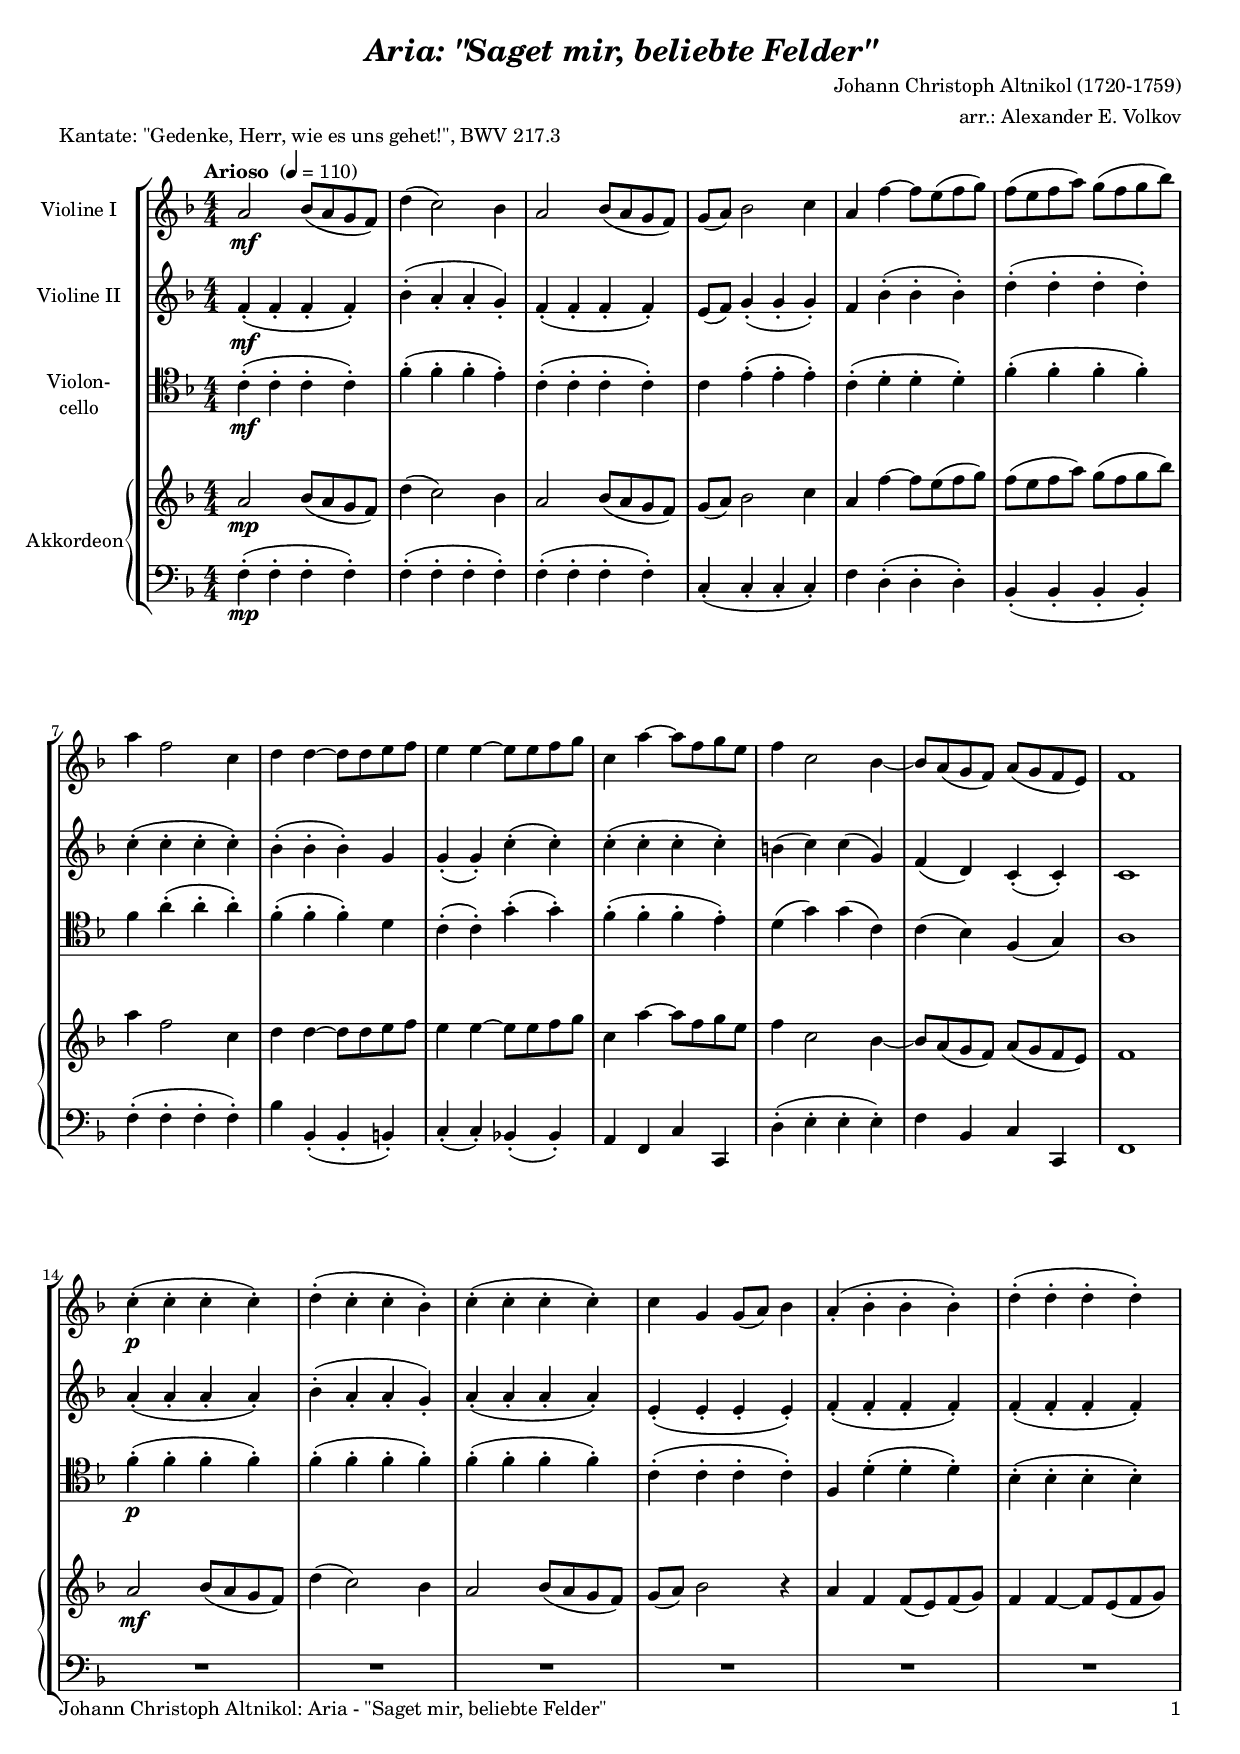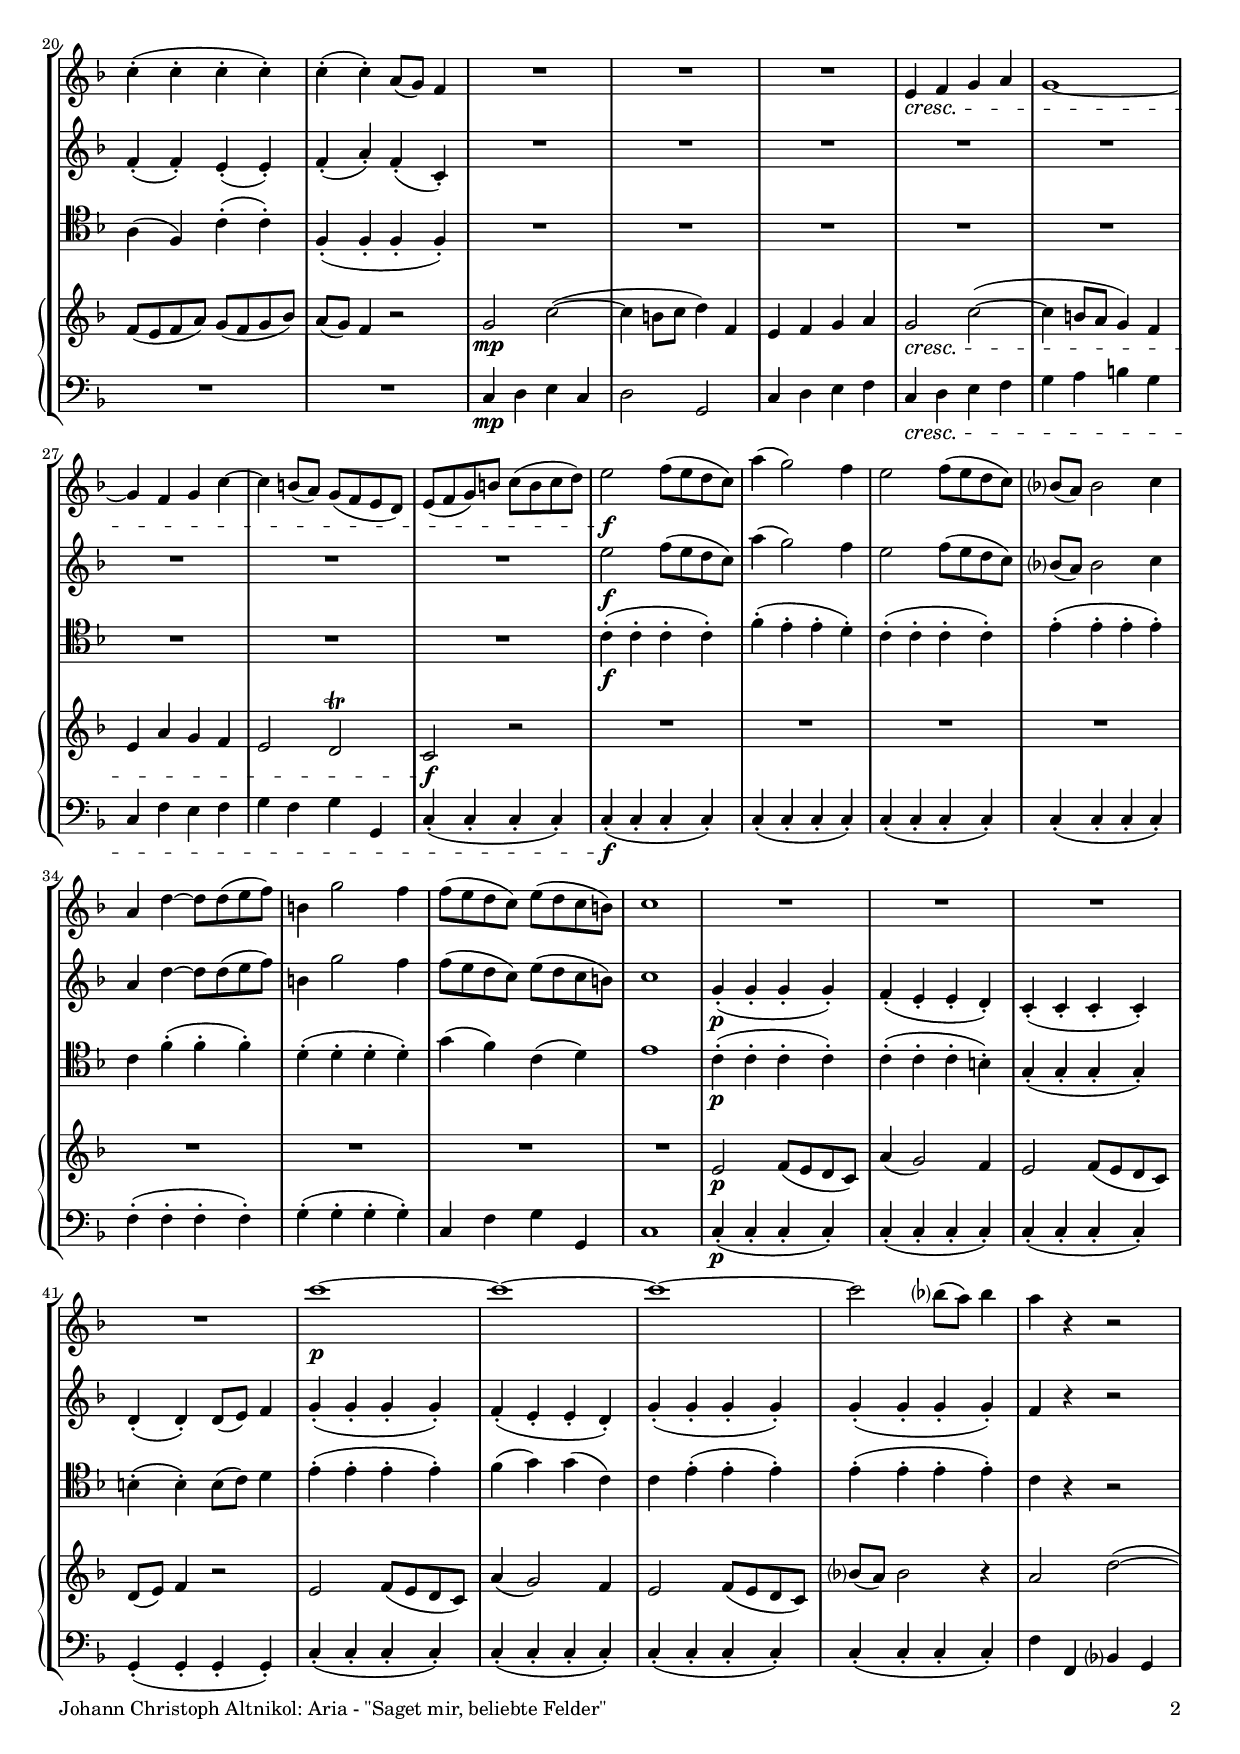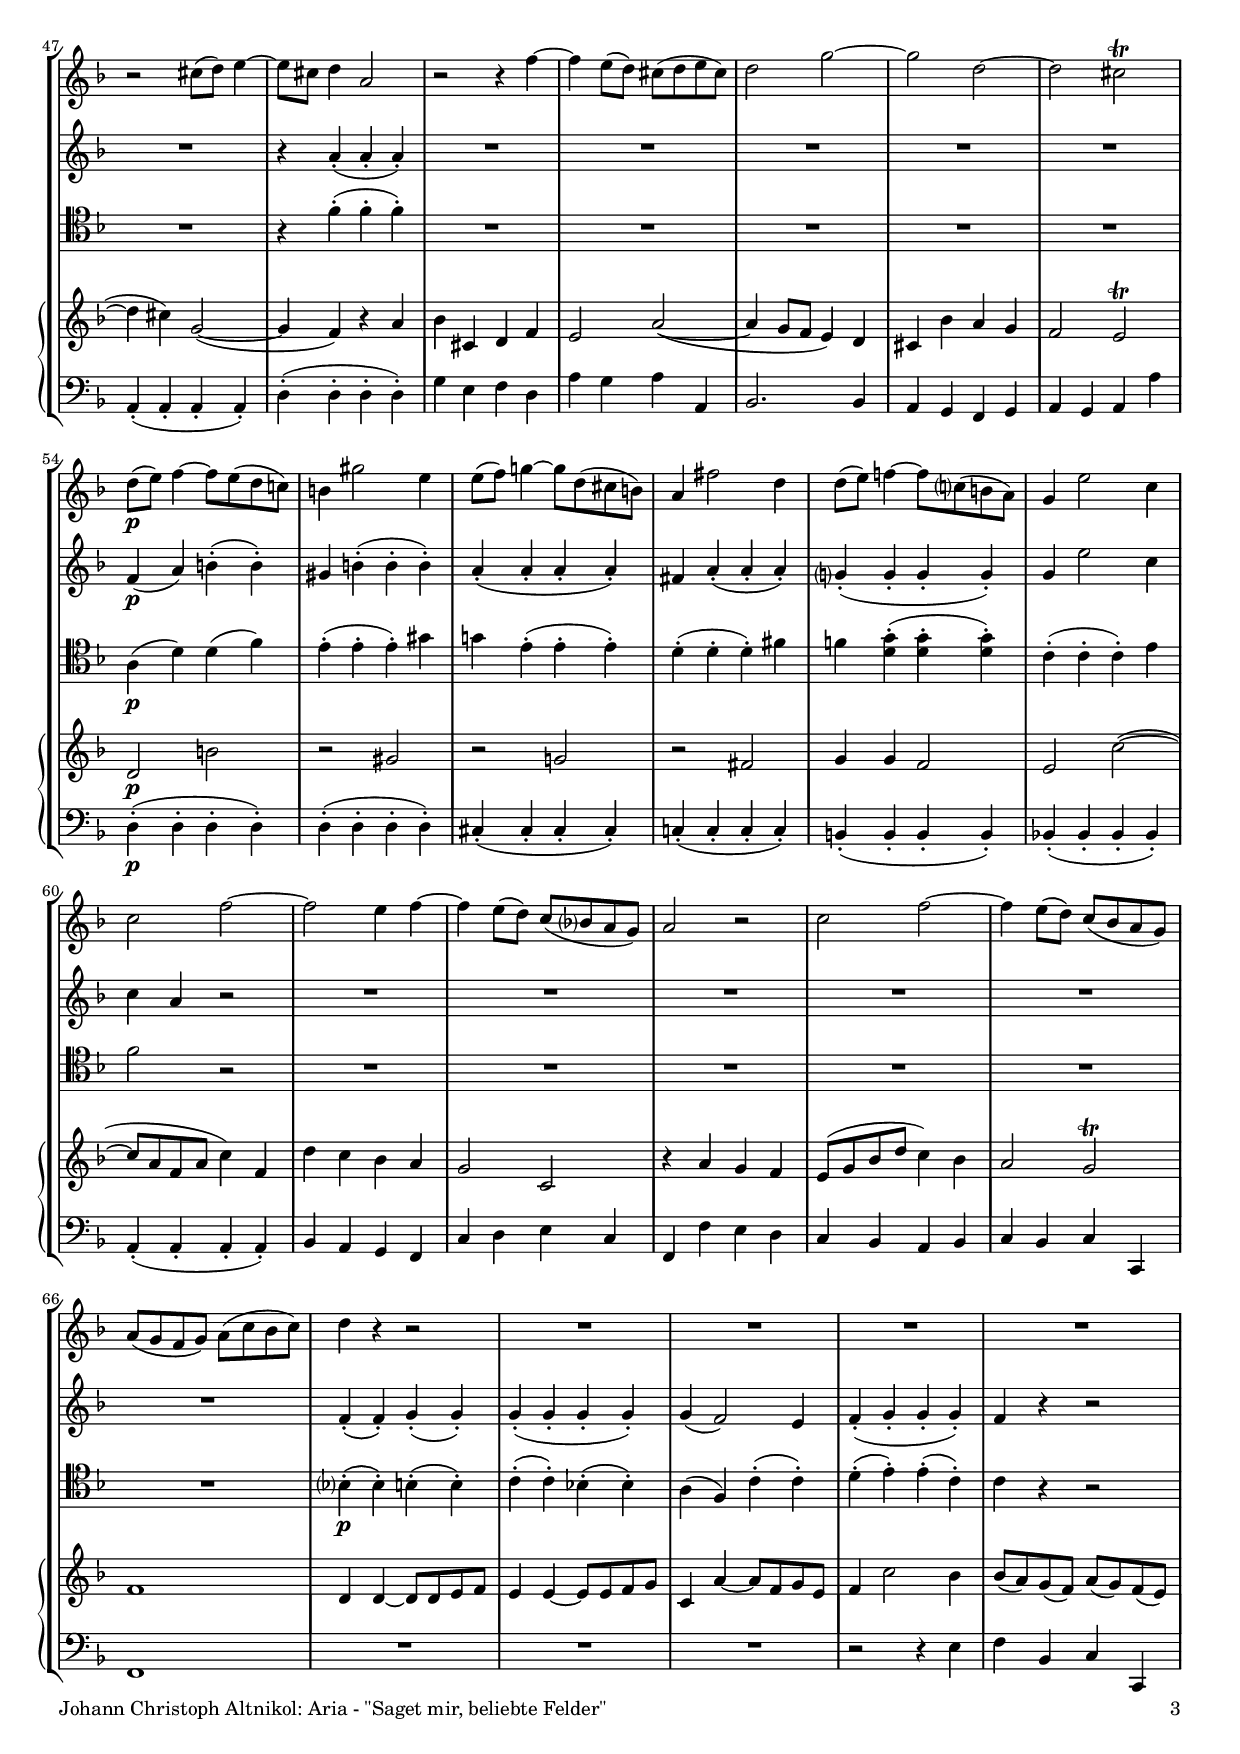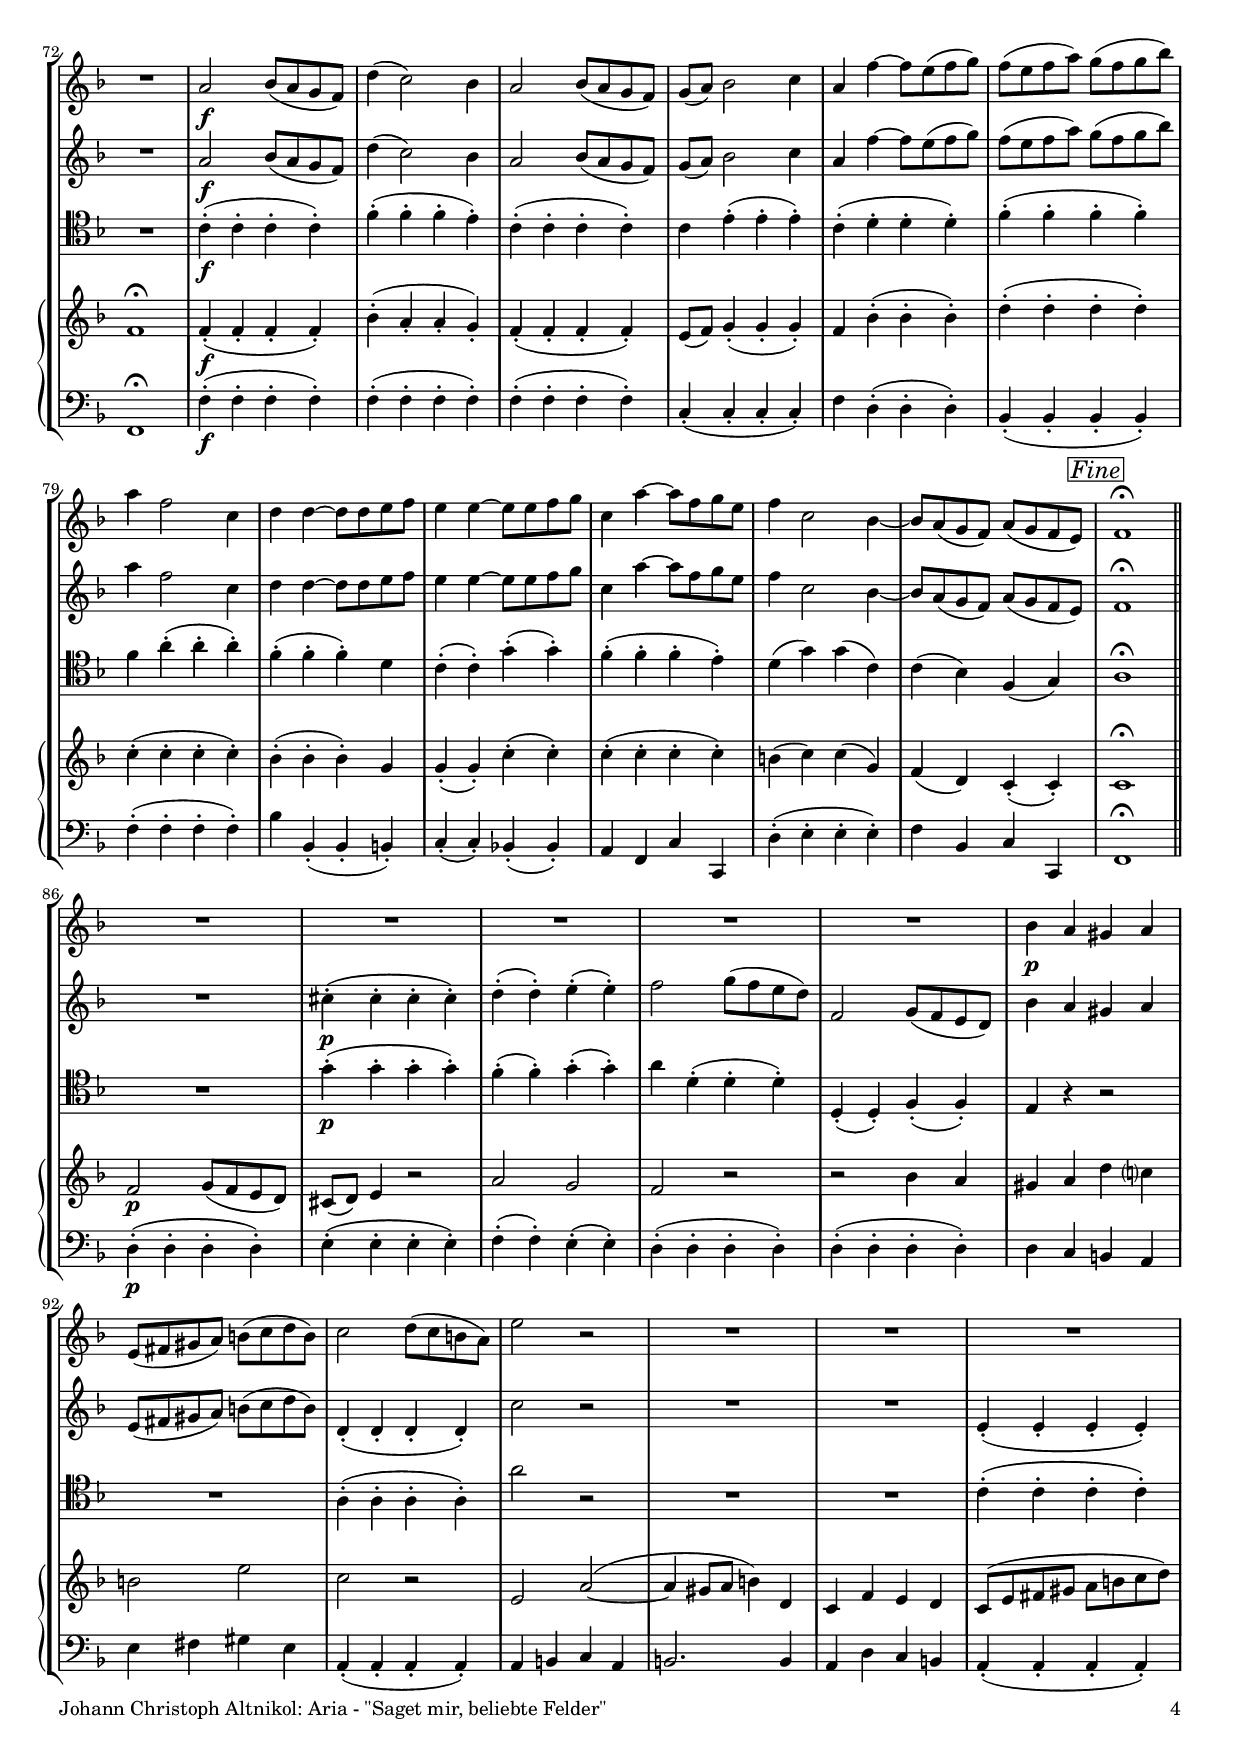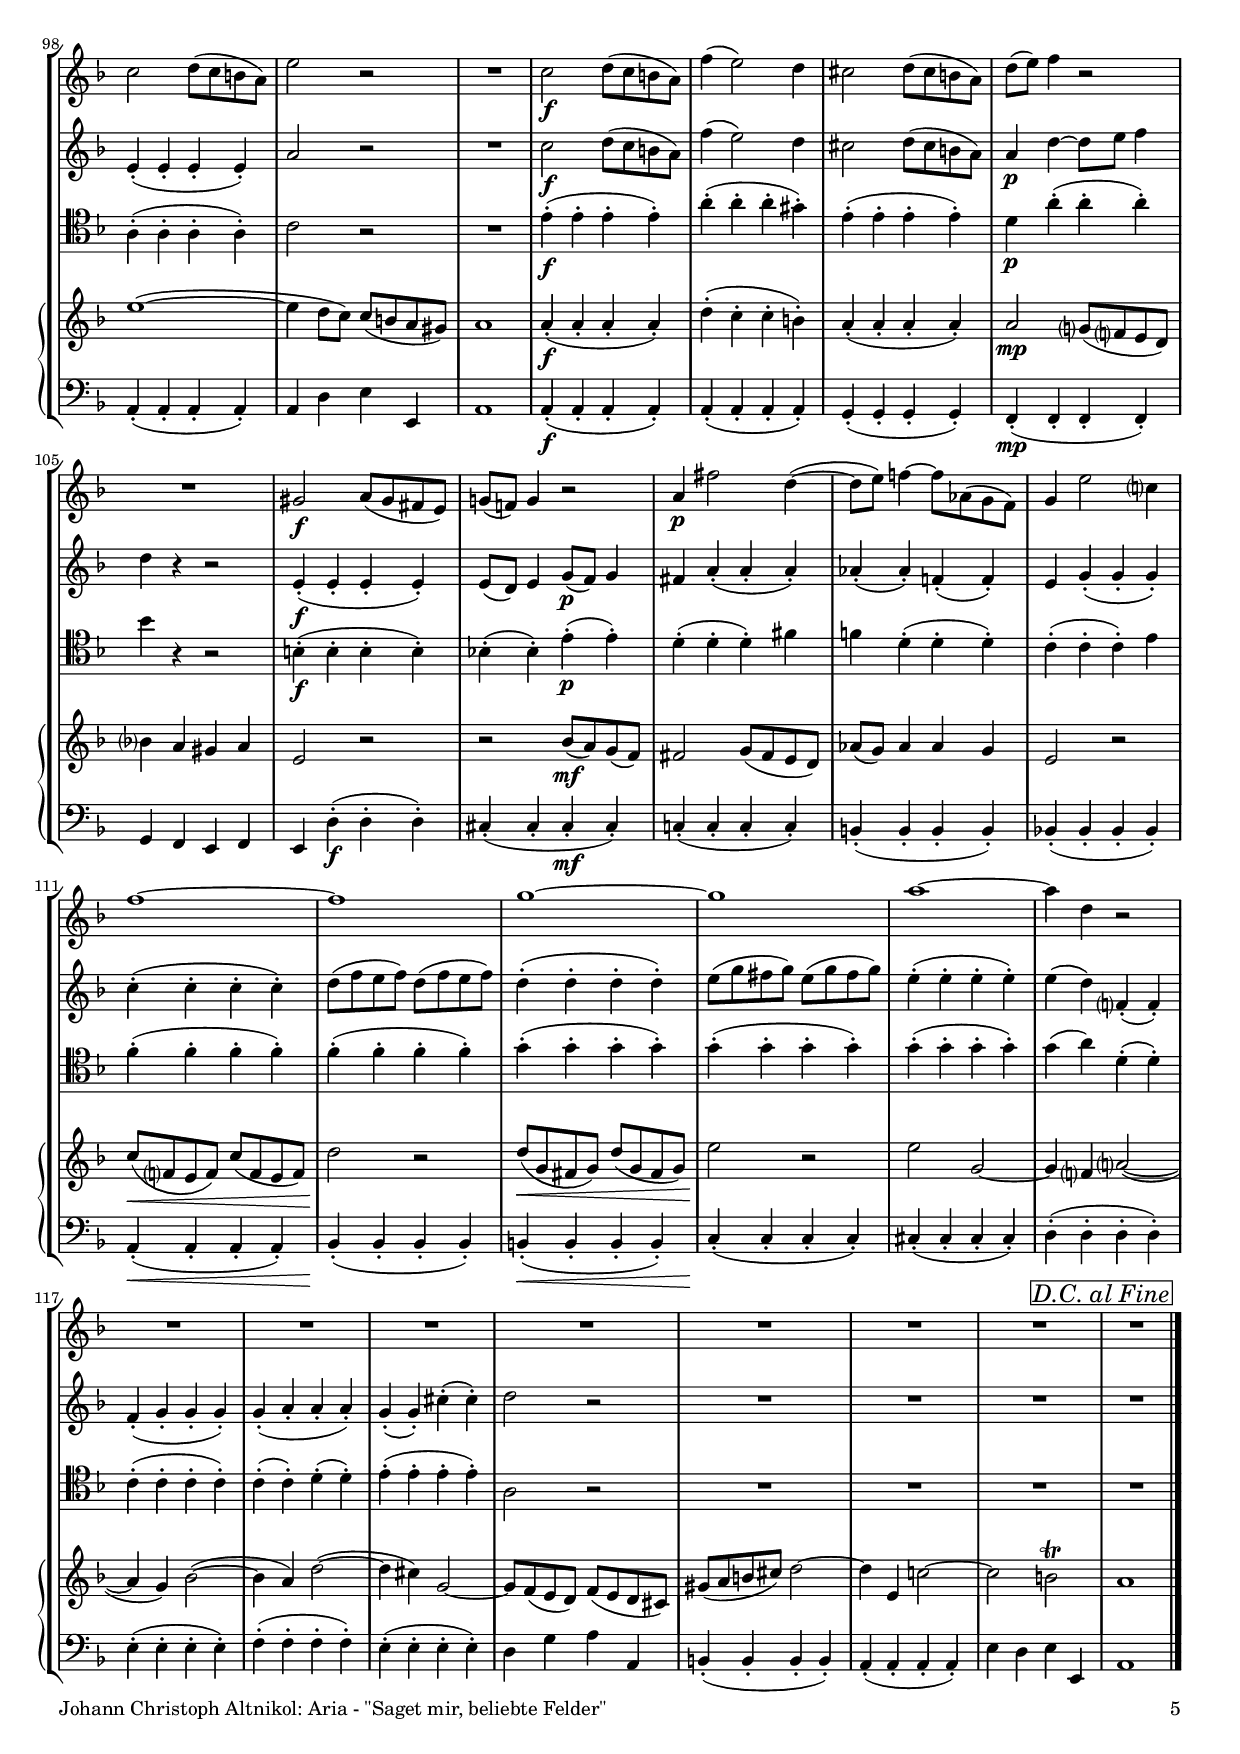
\version "2.24.4"
\include "deutsch.ly"

#(set-global-staff-size 17)

\header {
  title     = \markup \bold \italic "Aria: \"Saget mir, beliebte Felder\""
  composer  = "Johann Christoph Altnikol (1720-1759)"
  arranger  = "arr.: Alexander E. Volkov"
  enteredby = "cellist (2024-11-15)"
  piece     = "Kantate: \"Gedenke, Herr, wie es uns gehet!\", BWV 217.3"
}

voiceconsts = {
  \key f \major
  \time 4/4
  \numericTimeSignature
  \compressEmptyMeasures
% Set default beaming for all staves
%  \set Timing.beamExceptions = #'()
%  \set Timing.baseMoment     = #(ly:make-moment 1 4)
%  \set Timing.beatStructure  = #'(1 1 1)
  \tempo "Arioso " 4=110
}

mipz = "pizzicato strings"
mivl = "violin"
miba = "cello"
% mikl = "bright acoustic"
% mikl = "church organ"
mikl = "concertina"

dcaf = \mark \markup \box \italic "D.C. al Fine"
fine = \mark \markup \box \italic "Fine"

va = \relative c'' {
  \voiceconsts

  a2\mf b8( a g f)
  d'4( c2) b4
  a2 b8( a g f)
  g( a) b2 c4
  a f'~ f8 e( f g)
  f( e f a) g( f g b)
  a4 f2 c4

  d d~ d8 d e f
  e4 e~ e8 e f g
  c,4 a'~ a8 f g e
  f4 c2 b4~
  b8 a( g f) a( g f e)
  f1
  c'4(-.\p c-. c-. c)-.
  d(-. c-. c-. b)-.
  c(-. c-. c-. c)-.

  c g g8( a) b4
  a4(-. b-. b-. b)-.
  d-.( d-. d-. d)-.
  c(-. c-. c-. c)-.
  c(-. c)-. a8( g) f4
  R1*3

  e4\cresc f g a
  g1~
  g4 f g c~
  c h8( a) g( f e d)
  e( f g) h c( h c d)
  e2\f f8( e d c)
  a'4( g2) f4
  e2 f8( e d c)

  b?( a) b2 c4
  a d~ d8 d( e f)
  h,4 g'2 f4
  f8( e d c) e( d c h)
  c1
  R1*4

  c'1~\p
  c~
  c~
  c2 b?8( a) b4
  a r r2
  r cis,8( d) e4~
  e8 cis d4 a2
  r r4 f'~

  f e8( d) cis( d e cis)
  d2 g~
  g d~
  d cis\trill
  d8(\p e) f4~ f8 e( d c!)
  h4 gis'2 e4
  e8( f) g!4~ g8 d( cis h)
  a4 fis'2 d4

  d8( e) f!4~ f8 c?( h a)
  g4 e'2 c4
  c2 f~
  f e4 f~
  f e8( d) c( b? a g)
  a2 r
  c f~
  f4 e8( d) c( b a g)

  a( g f g) a( c b c)
  d4 r r2
  R1*5
  a2\f b8( a g f)
  d'4( c2) b4
  a2 b8( a g f)
  g( a) b2 c4
  a f'~ f8 e( f g)
  f( e f a) g( f g b)
  a4 f2 c4
  d d~ d8 d e f
  e4 e~ e8 e f g
  c,4 a'~ a8 f g e
  f4 c2 b4~

  b8 a( g f) a( g f e) \fine
  f1\fermata \bar "||"
  R1*5
  b4\p a gis a
  e8( fis gis a) h( c d h)
  c2 d8( c h a)
  e'2 r
  R1*3
  c2 d8( c h a)
  e'2 r

  R1
  c2\f d8( c h a)
  f'4( e2) d4
  cis2 d8( cis h a)
  d( e) f4 r2
  R1
  gis,2\f a8( gis fis e)
  g!( f!) g4 r2

  a4\p fis'2 d4(~
  d8 e) f!4~ f8 as,( g f)
  g4 e'2 c?4
  f1~
  f
  g~
  g
  a~

  a4 d, r2
  R1*7 \dcaf
  R1 \bar "|."
}

vb = \relative c' {
  \voiceconsts

  f4(-.\mf f-. f-. f)-.
  b(-. a-. a-. g)-.
  f(-. f-. f-. f)-.
  e8( f) g4(-. g-. g)-.
  f b(-. b-. b)-.
  d(-. d-. d-. d)-.
  c(-. c-. c-. c)-.

  b(-. b-. b)-. g
  g(-. g)-. c(-. c)-.
  c(-. c-. c-. c)-.
  h( c) c( g)
  f( d) c(-. c)-.
  c1
  a'4(-. a-. a-. a)-.
  b(-. a-. a-. g)-.
  a(-. a-. a-. a)-.

  e(-. e-. e-. e)-.
  f(-. f-. f-. f)-.
  f(-. f-. f-. f)-.
  f(-. f)-. e(-. e)-.
  f(-. a)-. f(-. c)-.
  R1*8

  e'2\f f8( e d c)
  a'4( g2) f4
  e2 f8( e d c)

  b?( a) b2 c4
  a d~ d8 d( e f)
  h,4 g'2 f4
  f8( e d c) e( d c h)
  c1
  g4(-.\p g-. g-. g)-.
  f(-. e-. e-. d)-.
  c(-. c-. c-. c)-.
  d(-. d)-. d8( e) f4

  g(-. g-. g-. g)-.
  f(-. e-. e-. d)-.
  g(-. g-. g-. g)-.
  g(-. g-. g-. g)-.
  f r r2
  R1
  r4 a(-. a-. a)-.
  R1*5
  f4(\p a) h(-. h)-.
  gis h(-. h-. h)-.
  a(-. a-. a-. a)-.
  fis a(-. a-. a)-.

  g?(-. g-. g-. g)-.
  g e'2 c4
  c a r2
  R1*6
  f4(-. f)-. g(-. g)-.
  g(-. g-. g-. g)-.
  g( f2) e4
  f(-. g-. g-. g)-.
  f r r2
  R1
  a2\f b8( a g f)
  d'4( c2) b4
  a2 b8( a g f)
  g( a) b2 c4
  a f'~ f8 e( f g)
  f( e f a) g( f g b)
  a4 f2 c4
  d d~ d8 d e f
  e4 e~ e8 e f g
  c,4 a'~ a8 f g e
  f4 c2 b4~

  b8 a( g f) a( g f e) \fine
  f1\fermata \bar "||"
  R
  cis'4(-.\p cis-. cis-. cis)-.
  d(-. d)-. e(-. e)-.
  f2 g8( f e d)
  f,2 g8( f e d)
  b'4 a gis a

  e8( fis gis a) h( c d h)
  d,4(-. d-. d-. d)-.
  c'2 r
  R1*2
  e,4(-. e-. e-. e)-.
  e(-. e-. e-. e)-.
  a2 r

  R1
  c2\f d8( c h a)
  f'4( e2) d4
  cis2 d8( cis h a)
  a4\p d~ d8 e f4
  d r r2
  e,4(-.\f e-. e-. e)-.
  e8( d) e4 g8(\p f) g4

  fis a(-. a-. a)-.
  as(-. as)-. f!(-. f)-.
  e g(-. g-. g)-.
  c(-. c-. c-. c)-.
  d8( f e f) d( f e f)
  d4(-. d-. d-. d)-.
  e8( g fis g) e( g fis g)
  e4(-. e-. e-. e)-.

  e( d) f,?(-. f)-.
  f(-. g-. g-. g)-.
  g(-. a-. a-. a)-.
  g(-. g)-. cis(-. cis)-.
  d2 r
  R1*3 \dcaf
  R1 \bar "|."
}

vc = \relative c' {
  \voiceconsts
  \clef "tenor"

  c4(-.\mf c-. c-. c)-.
  f(-. f-. f-. e)-.
  c(-. c-. c-. c)-.
  c e(-. e-. e)-.
  c(-. d-. d-. d)-.
  f(-. f-. f-. f)-.
  f a(-. a-. a)-.

  f(-. f-. f)-. d
  c(-. c)-. g'(-. g)-.
  f(-. f-. f-. e)-.
  d( g) g( c,)
  c( b) f( g)
  a1

  f'4(-.\p f-. f-. f)-.
  f(-. f-. f-. f)-.
  f(-. f-. f-. f)-.

  c(-. c-. c-. c)-.
  f, d'(-. d-. d)-.
  b(-. b-. b-. b)-.
  a( f) c'(-. c)-.
  f,(-. f-. f-. f)-.
  R1*8

  c'4(-.\f c-. c-. c)-.
  f(-. e-. e-. d)-.
  c(-. c-. c-. c)-.

  e(-. e-. e-. e)-.
  c f(-. f-. f)-.
  d(-. d-. d-. d)-.
  g( f) c( d)
  e1
  c4(-.\p c-. c-. c)-.
  c(-. c-. c-. h)-.
  g(-. g-. g-. g)-.
  h(-. h)-. h8( c) d4

  e(-. e-. e-. e)-.
  f( g) g( c,)
  c e(-. e-. e)-.
  e(-. e-. e-. e)-.
  c r r2
  R1
  r4 f(-. f-. f)-.
  R1*5
  a,4(\p d) d( f)
  e(-. e-. e)-. gis
  g! e(-. e-. e)-.
  d(-. d-. d)-. fis

  f! <d g>(-. <d g>-. <d g>)-.
  c(-. c-. c)-. e
  f2 r
  R1*6
  b,?4(-.\p b)-. h(-. h)-.
  c(-. c)-. b!(-. b)-.
  a( f) c'(-. c)-.
  d(-. e)-. e(-. c)-.
  c r r2
  R1
  c4(-.\f c-. c-. c)-.
  f(-. f-. f-. e)-.

  c(-. c-. c-. c)-.
  c e(-. e-. e)-.
  c(-. d-. d-. d)-.
  f(-. f-. f-. f)-.
  f a(-. a-. a)-.
  f(-. f-. f)-. d
  c(-. c)-. g'(-. g)-.
  f(-. f-. f-. e)-.
  d( g) g( c,)

  c( b) f( g) \fine
  a1\fermata \bar "||"
  R
  g'4(-.\p g-. g-. g)-.
  f(-. f)-. g(-. g)-.
  a d,(-. d-. d)-.
  d,(-. d)-. f(-. f)-.
  e4 r r2

  R1
  a4(-. a-. a-. a)-.
  a'2 r
  R1*2
  c,4(-. c-. c-. c)-.
  a(-. a-. a-. a)-.
  c2 r
  R1
  e4(-.\f e-. e-. e)-.
  a(-. a-. a-. gis)-.
  e(-. e-. e-. e)-.
  d\p a'(-. a-. a)-.
  b r r2
  h,4(-.\f h-. h-. h)-.
  b!(-. b)-. e(-.\p e)-.

  d(-. d-. d)-. fis
  f! d(-. d-. d)-.
  c(-. c-. c)-. e
  f(-. f-. f-. f)-.
  f(-. f-. f-. f)-.
  g(-. g-. g-. g)-.
  g(-. g-. g-. g)-.
  g(-. g-. g-. g)-.

  g( a) d,(-. d)-.
  c(-. c-. c-. c)-.
  c(-. c)-. d(-. d)-.
  e(-. e-. e-. e)-.
  a,2 r
  R1*3 \dcaf
  R1 \bar "|."
}

vd = \relative c'' {
  \voiceconsts

  a2\mp b8( a g f)
  d'4( c2) b4
  a2 b8( a g f)
  g( a) b2 c4
  a f'~ f8 e( f g)
  f( e f a) g( f g b)
  a4 f2 c4

  d d~ d8 d e f
  e4 e~ e8 e f g
  c,4 a'~ a8 f g e
  f4 c2 b4~
  b8 a( g f) a( g f e)
  f1
  a2\mf b8( a g f)
  d'4( c2) b4
  a2 b8( a g f)

  g( a) b2 r4
  a f f8( e) f( g)
  f4 f~ f8 e( f g)
  f( e f a) g( f g b)
  a( g) f4 r2
  g\mp c(~
  c4 h8 c d4) f,
  e f g a

  g2\cresc c(~
  c4 h8 a g4) f
  e a g f
  e2 d\trill
  c\f r
  R1*8

  e2\p f8( e d c)
  a'4( g2) f4
  e2 f8( e d c)
  d( e) f4 r2

  e f8( e d c)
  a'4( g2) f4
  e2 f8( e d c)
  b'?( a) b2 r4
  a2 d(~
  d4 cis) g2(~
  g4 f) r a
  b cis, d f

  e2 a(~
  a4 g8 f e4) d
  cis b' a g
  f2 e\trill
  d\p h'
  r gis
  r g!
  r fis
  g4 g f2
  e c'(~
  c8 a f a c4) f,
  d' c b a
  g2 c,
  r4 a' g f
  e8( g b d c4) b
  a2 g\trill

  f1
  d4 d~ d8 d e f
  e4 e~ e8 e f g
  c,4 a'~ a8 f g e
  f4 c'2 b4
  b8( a) g( f) a( g) f( e)
  f1\fermata
  f4(-.\f f-. f-. f)-.
  b(-. a-. a-. g)-.

  f(-. f-. f-. f)-.
  e8( f) g4(-. g-. g)-.
  f b(-. b-. b)-.
  d(-. d-. d-. d)-.
  c(-. c-. c-. c)-.
  b(-. b-. b)-. g
  g(-. g)-. c(-. c)-.
  c(-. c-. c-. c)-.
  h( c) c( g)

  f( d) c(-. c)-. \fine
  c1\fermata \bar "||"
  f2\p g8( f e d)
  cis( d) e4 r2
  a g
  f r
  r b4 a
  gis a d c?

  h2 e
  c r
  e, a(~
  a4 gis8 a h4) d,
  c f e d
  c8( e fis gis a h c d)
  e1(~
  e4 d8 c) c( h a gis)
  a1
  a4(-.\f a-. a-. a)-.
  d(-. c-. c-. h)-.
  a(-. a-. a-. a)-.
  a2\mp g?8( f? e d)
  b'?4 a gis a
  e2 r
  r b'8(\mf a) g( f)

  fis2 g8( fis e d)
  as'( g) as4 as g
  e2 r
  c'8(\< f,? e f) c'( f, e f)
  d'2\! r
  d8(\< g, fis g) d'( g, fis g)
  e'2\! r
  e2 g,~

  g4 f? a?2(~
  a4 g) b2(~
  b4 a) d2(~
  d4 cis) g2~
  g8 f( e d) f( e d cis)
  gis'( a h cis) d2~
  d4 e, c'!2~
  c h\trill \dcaf
  a1 \bar "|."
}

ve = \relative c {
  \voiceconsts
  \clef "bass"
  
  f4(-.\mp f-. f-. f)-.
  f(-. f-. f-. f)-.
  f(-. f-. f-. f)-.
  c(-. c-. c-. c)-.
  f d(-. d-. d)-.
  b(-. b-. b-. b)-.
  f'(-. f-. f-. f)-.

  b b,(-. b-. h)-.
  c(-. c)-. b!(-. b)-.
  a f c' c,
  d'(-. e-. e-. e)-.
  f b, c c,
  f1
  R1*8
  c'4\mp d e c
  d2 g,
  c4 d e f

  c\cresc d e f
  g a h g
  c, f e f
  g f g g,
  c(-. c-. c-. c)-.
  c(-.\f c-. c-. c)-.
  c(-. c-. c-. c)-.
  c(-. c-. c-. c)-.

  c(-. c-. c-. c)-.
  f(-. f-. f-. f)-.
  g(-. g-. g-. g)-.
  c, f g g,
  c1
  c4(-.\p c-. c-. c)-.
  c(-. c-. c-. c)-.
  c(-. c-. c-. c)-.
  g(-. g-. g-. g)-.

  c(-. c-. c-. c)-.
  c(-. c-. c-. c)-.
  c(-. c-. c-. c)-.
  c(-. c-. c-. c)-.
  f f, b? g
  a(-. a-. a-. a)-.
  d(-. d-. d-. d)-.
  g e f d

  a' g a a,
  b2. b4
  a g f g
  a g a a'
  d,(-.\p d-. d-. d)-.
  d(-. d-. d-. d)-.
  cis(-. cis-. cis-. cis)-.
  c!(-. c-. c-. c)-.

  h(-. h-. h-. h)-.
  b!(-. b-. b-. b)-.
  a(-. a-. a-. a)-.
  b a g f
  c' d e c
  f, f' e d
  c b a b
  c b c c,

  f1
  R1*3
  r2 r4 e'
  f b, c c,
  f1\fermata
  f'4(-.\f f-. f-. f)-.
  f(-. f-. f-. f)-.
  f(-. f-. f-. f)-.
  c(-. c-. c-. c)-.
  f d(-. d-. d)-.
  b(-. b-. b-. b)-.
  f'(-. f-. f-. f)-.
  b b,(-. b-. h)-.
  c(-. c)-. b!(-. b)-.
  a f c' c,
  d'(-. e-. e-. e)-.

  f b, c c, \fine
  f1\fermata \bar "||"
  d'4(-.\p d-. d-. d)-.
  e(-. e-. e-. e)-.
  f(-. f)-. e(-. e)-.
  d(-. d-. d-. d)-.
  d(-. d-. d-. d)-.
  d c h a

  e' fis gis e
  a,(-. a-. a-. a)-.
  a h c a
  h2. h4
  a d c h
  a(-. a-. a-. a)-.
  a(-. a-. a-. a)-.
  a d e e,

  a1
  a4(-.\f a-. a-. a)-.
  a(-. a-. a-. a)-.
  g(-. g-. g-. g)-.
  f(-.\mp f-. f-. f)-.
  g f e f
  e d'(-.\f d-. d)-.
  cis(-. cis-. cis-.\mf cis)-.

  c!(-. c-. c-. c)-.
  h(-. h-. h-. h)-.
  b!(-. b-. b-. b)-.
  a(-.\< a-. a-. a)-.
  b(-.\! b-. b-. b)-.
  h(-.\< h-. h-. h)-.
  c(-.\! c-. c-. c)-.
  cis(-. cis-. cis-. cis)-.

  d(-. d-. d-. d)-.
  e(-. e-. e-. e)-.
  f(-. f-. f-. f)-.
  e(-. e-. e-. e)-.
  d g a a,
  h(-. h-. h-. h)-.
  a(-. a-. a-. a)-.
  e' d e e, \dcaf
  a1 \bar "|."
}


music = \new StaffGroup <<
  \new Staff {
    \set Staff.midiInstrument = \mivl
    \set Staff.instrumentName = \markup \center-column { "Violine I" }
    \transpose f f { \va }
  }

  \new Staff {
    \set Staff.midiInstrument = \mivl
    \set Staff.instrumentName = \markup \center-column { "Violine II" }
    \transpose f f { \vb }
  }

  \new Staff {
    \set Staff.midiInstrument = \miba
    \set Staff.instrumentName = \markup \center-column { "Violon-" "cello" }
    \transpose f f { \vc }
  }

  \new PianoStaff <<
    \set PianoStaff.midiInstrument = \mikl
    \set PianoStaff.instrumentName = \markup \center-column { "Akkordeon" }
    <<
      \new Staff {
	\transpose f f { \vd }
      }
      
      %    \new Dynamics \vdy
      
      \new Staff {
	\transpose f f { \ve }
      }
    >>  
  >>
>>

\book {
  \paper {
    print-page-number = ##t
    print-first-page-number = ##t
    ragged-last-bottom = ##f
    oddHeaderMarkup = \markup \null
    evenHeaderMarkup = \markup \null
    oddFooterMarkup = \markup {
      \fill-line {
        \if \should-print-page-number
        "Johann Christoph Altnikol: Aria - \"Saget mir, beliebte Felder\"" \fromproperty #'page:page-number-string
      }
    }
    evenFooterMarkup = \oddFooterMarkup
  } \score {
    \music
    \layout {}
  }

  \score {
    \unfoldRepeats \music

    \midi {
      \context {
        \Score
      }
    }
  }
}
